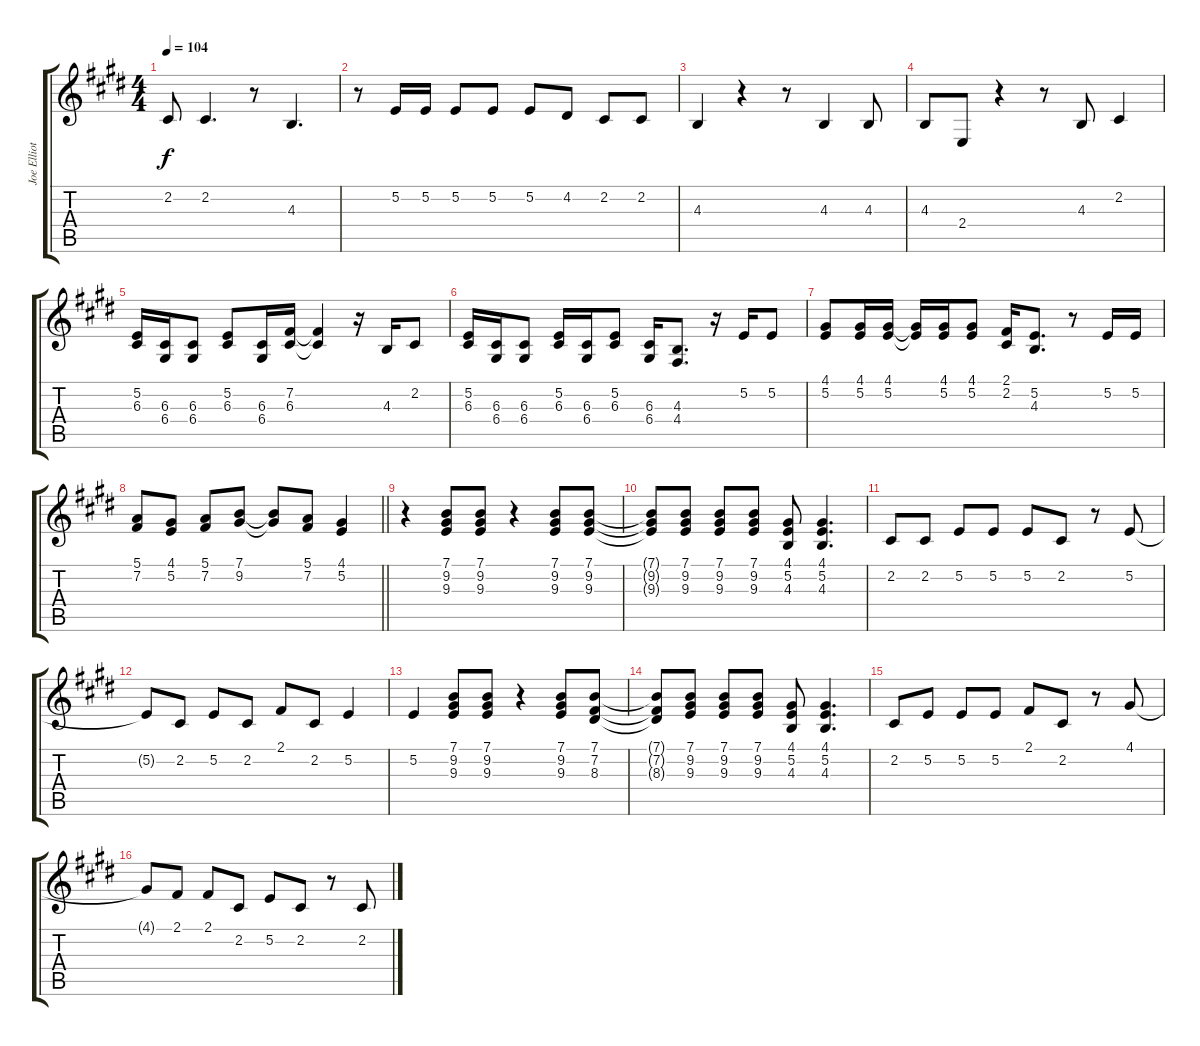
\track ("Joe Elliott" "Joe Elliot") {instrument lead1square}
\staff {score tabs}
\tuning (E4 B3 G3 D3 A2 E2) {hide}
\ts (4 4)
\tempo 104
\clef g2
\ks e
2.2{t}.8{dy f} 2.2.4{d} r.8 4.3.4{d} |
r.8 5.2.16 5.2.16 5.2.8 5.2.8 5.2.8 4.2.8 2.2.8 2.2.8 |
4.3.4 r.4 r.8 4.3.4 4.3.8 |
4.3.8 2.4.8 r.4 r.8 4.3.8 2.2.4 |
(5.2 6.3).16 (6.3 6.4).16 (6.3 6.4).8 (5.2 6.3).8 (6.3 6.4).16 (7.2 6.3).16 (7.2{t} 6.3{t}).4 r.16 4.3.16 2.2.8 |
(5.2 6.3).16 (6.3 6.4).16 (6.3 6.4).8 (5.2 6.3).16 (6.3 6.4).16 (5.2 6.3).8 (6.3 6.4).16 (4.3 4.4).8{d} r.16 5.2.16 5.2.8 |
(4.1 5.2).8 (4.1 5.2).16 (4.1 5.2).16 (4.1{t} 5.2{t}).16 (4.1 5.2).16 (4.1 5.2).8 (2.1 2.2).16 (5.2 4.3).8{d} r.8 5.2.16 5.2.16 |
\barLineRight lightlight
(5.1 7.2).8 (4.1 5.2).8 (5.1 7.2).8 (7.1 9.2).8 (7.1{t} 9.2{t}).8 (5.1 7.2).8 (4.1 5.2).4 |
r.4 (7.1 9.2 9.3).8 (7.1 9.2 9.3).8 r.4 (7.1 9.2 9.3).8 (7.1 9.2 9.3).8 |
(7.1{t} 9.2{t} 9.3{t}).8 (7.1 9.2 9.3).8 (7.1 9.2 9.3).8 (7.1 9.2 9.3).8 (4.1 5.2 4.3).8 (4.1 5.2 4.3).4{d} |
2.2.8 2.2.8 5.2.8 5.2.8 5.2.8 2.2.8 r.8 5.2.8 |
5.2{t}.8 2.2.8 5.2.8 2.2.8 2.1.8 2.2.8 5.2.4 |
5.2.4 (7.1 9.2 9.3).8 (7.1 9.2 9.3).8 r.4 (7.1 9.2 9.3).8 (7.1 7.2 8.3).8 |
(7.1{t} 7.2{t} 8.3{t}).8 (7.1 9.2 9.3).8 (7.1 9.2 9.3).8 (7.1 9.2 9.3).8 (4.1 5.2 4.3).8 (4.1 5.2 4.3).4{d} |
2.2.8 5.2.8 5.2.8 5.2.8 2.1.8 2.2.8 r.8 4.1.8 |
4.1{t}.8 2.1.8 2.1.8 2.2.8 5.2.8 2.2.8 r.8 2.2.8
